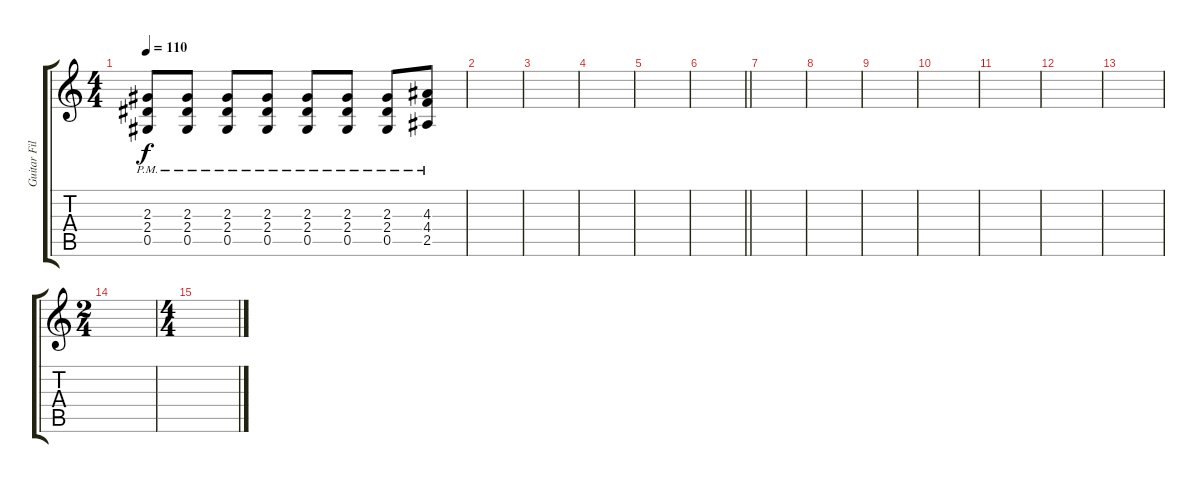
\track ("Guitar Fills 2" "Guitar Fil") {instrument distortionguitar}
\staff {score tabs}
\tuning (Eb4 Bb3 Gb3 Db3 Ab2 Eb2) {hide}
\ts (4 4)
\tempo 110
\clef g2
\ks c
(2.3{pm} 2.4{pm} 0.5{pm}).8{dy f} (2.3{pm} 2.4{pm} 0.5{pm}).8 (2.3{pm} 2.4{pm} 0.5{pm}).8 (2.3{pm} 2.4{pm} 0.5{pm}).8 (2.3{pm} 2.4{pm} 0.5{pm}).8 (2.3{pm} 2.4{pm} 0.5{pm}).8 (2.3{pm} 2.4{pm} 0.5{pm}).8 (4.3{pm} 4.4{pm} 2.5{pm}).8 |
|
|
|
|
\barLineRight lightlight
|
|
|
|
|
|
|
|
\ts (2 4)
|
\ts (4 4)
